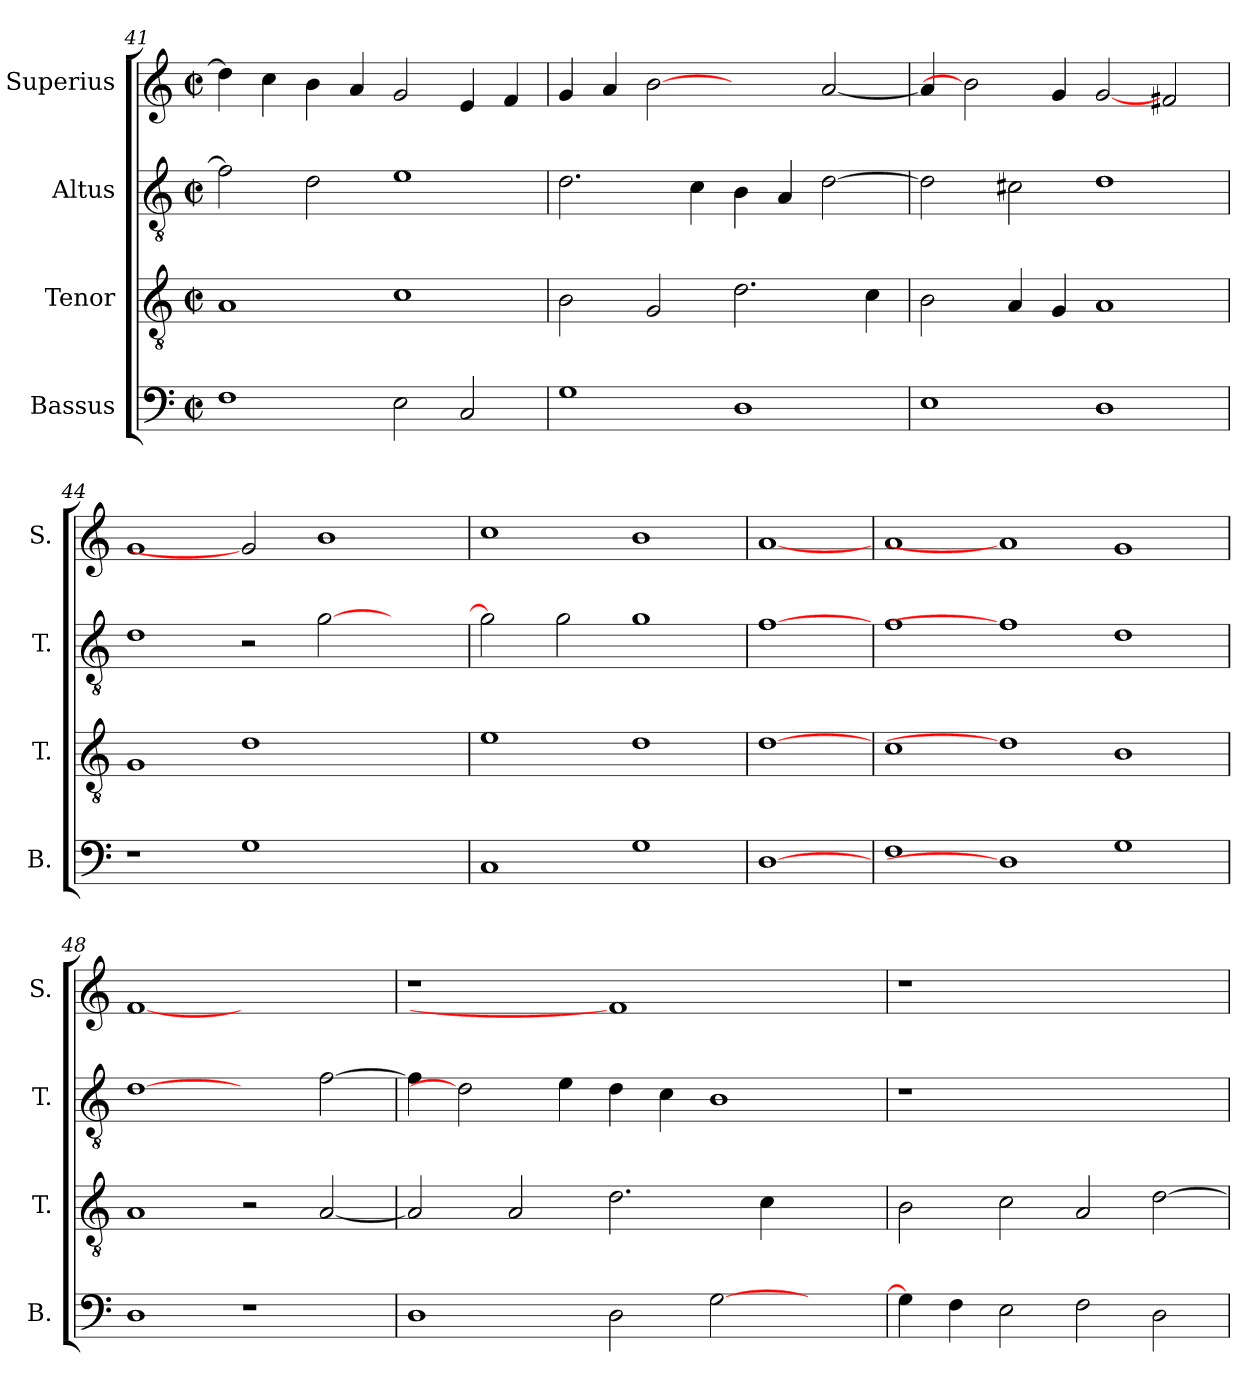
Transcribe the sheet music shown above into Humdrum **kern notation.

**kern	**kern	**kern	**kern
*part4	*part3	*part2	*part1
*staff4	*staff3	*staff2	*staff1
*I"Bassus	*I"Tenor	*I"Altus	*I"Superius
*I'B.	*I'T.	*I'T.	*I'S.
!!LO:PB:g=z
*clefF4	*clefGv2	*clefGv2	*clefG2
*	*ITrd7c12	*ITrd7c12	*
*k[]	*k[]	*k[]	*k[]
*C:	*C:	*C:	*C:
*M2/2	*M2/2	*M2/2	*M2/2
*met(c|)	*met(c|)	*met(c|)	*met(c|)
=41	=41	=41	=41
1Fi	1AAi	2Fi\]	4ddi\]
.	.	.	4cci\
.	.	2Di\	4bi\
.	.	.	4ai/
2Ei\	1Ci	1Ei	2gi/
2Ci/	.	.	4ei/
.	.	.	4fi/
=42	=42	=42	=42
1Gi	2BBi\	2.Di\	4gi/
.	.	.	4ai/
.	2GGi/	.	[2bi
.	.	4Ci\	.
1Di	2.Di\	4BBi\	2ryy
.	.	4AAi/	.
.	.	[>2Di\	[<2ai/
.	4Ci\	.	.
=43	=43	=43	=43
1Ei	2BBi\	2Di\]	4ai/]
.	.	.	2bi]
.	4AAi/	2C#Xi\	.
.	4GGi/	.	4gi/
1Di	1AAi	1Di	[2gi
.	.	.	2f#Xi/
=44	=44	=44	=44
1r	1GGi	1Di	1gi
1Gi	1Di	2r	2gi]
.	.	[>2Gi\	1bi
2ryy	2ryy	2ryy	.
=45	=45	=45	=45
1Ci	1Ei	2Gi\]	1cci
.	.	2Gi\	.
1Gi	1Di	1Gi	1bi
!!LO:LB:g=z
=46	=46	=46	=46
[1Di	[1Di	[1Fi	[1ai
=47	=47	=47	=47
1Fi	1Ci	1Fi	1ai
1Di]	1Di]	1Fi]	1ai]
1Gi	1BBi	1Di	1gi
=48	=48	=48	=48
1Di	1AAi	[1Di	[1fi
1r	2r	2ryy	1ryy
.	[<2AAi/	[>2Fi\	.
=49	=49	=49	=49
!	!	!	!LO:N:vis=1
1Di	2AAi/]	4Fi\]	1r
.	.	2Di]	.
.	2AAi/	.	.
.	.	4Ei\	.
2Di\	2.Di\	4Di\	1fi]
.	.	4Ci\	.
[>2Gi\	.	1BBi	.
.	4Ci\	.	.
2ryy	2ryy	.	2ryy
=50	=50	=50	=50
!	!	!LO:N:vis=1	!LO:N:vis=1
4Gi\]	2BBi\	1r	1r
4Fi\	.	.	.
2Ei\	2Ci\	.	.
2Fi\	2AAi/	1ryy	1ryy
2Di\	[>2Di\	.	.
=	=	=	=
*-	*-	*-	*-
